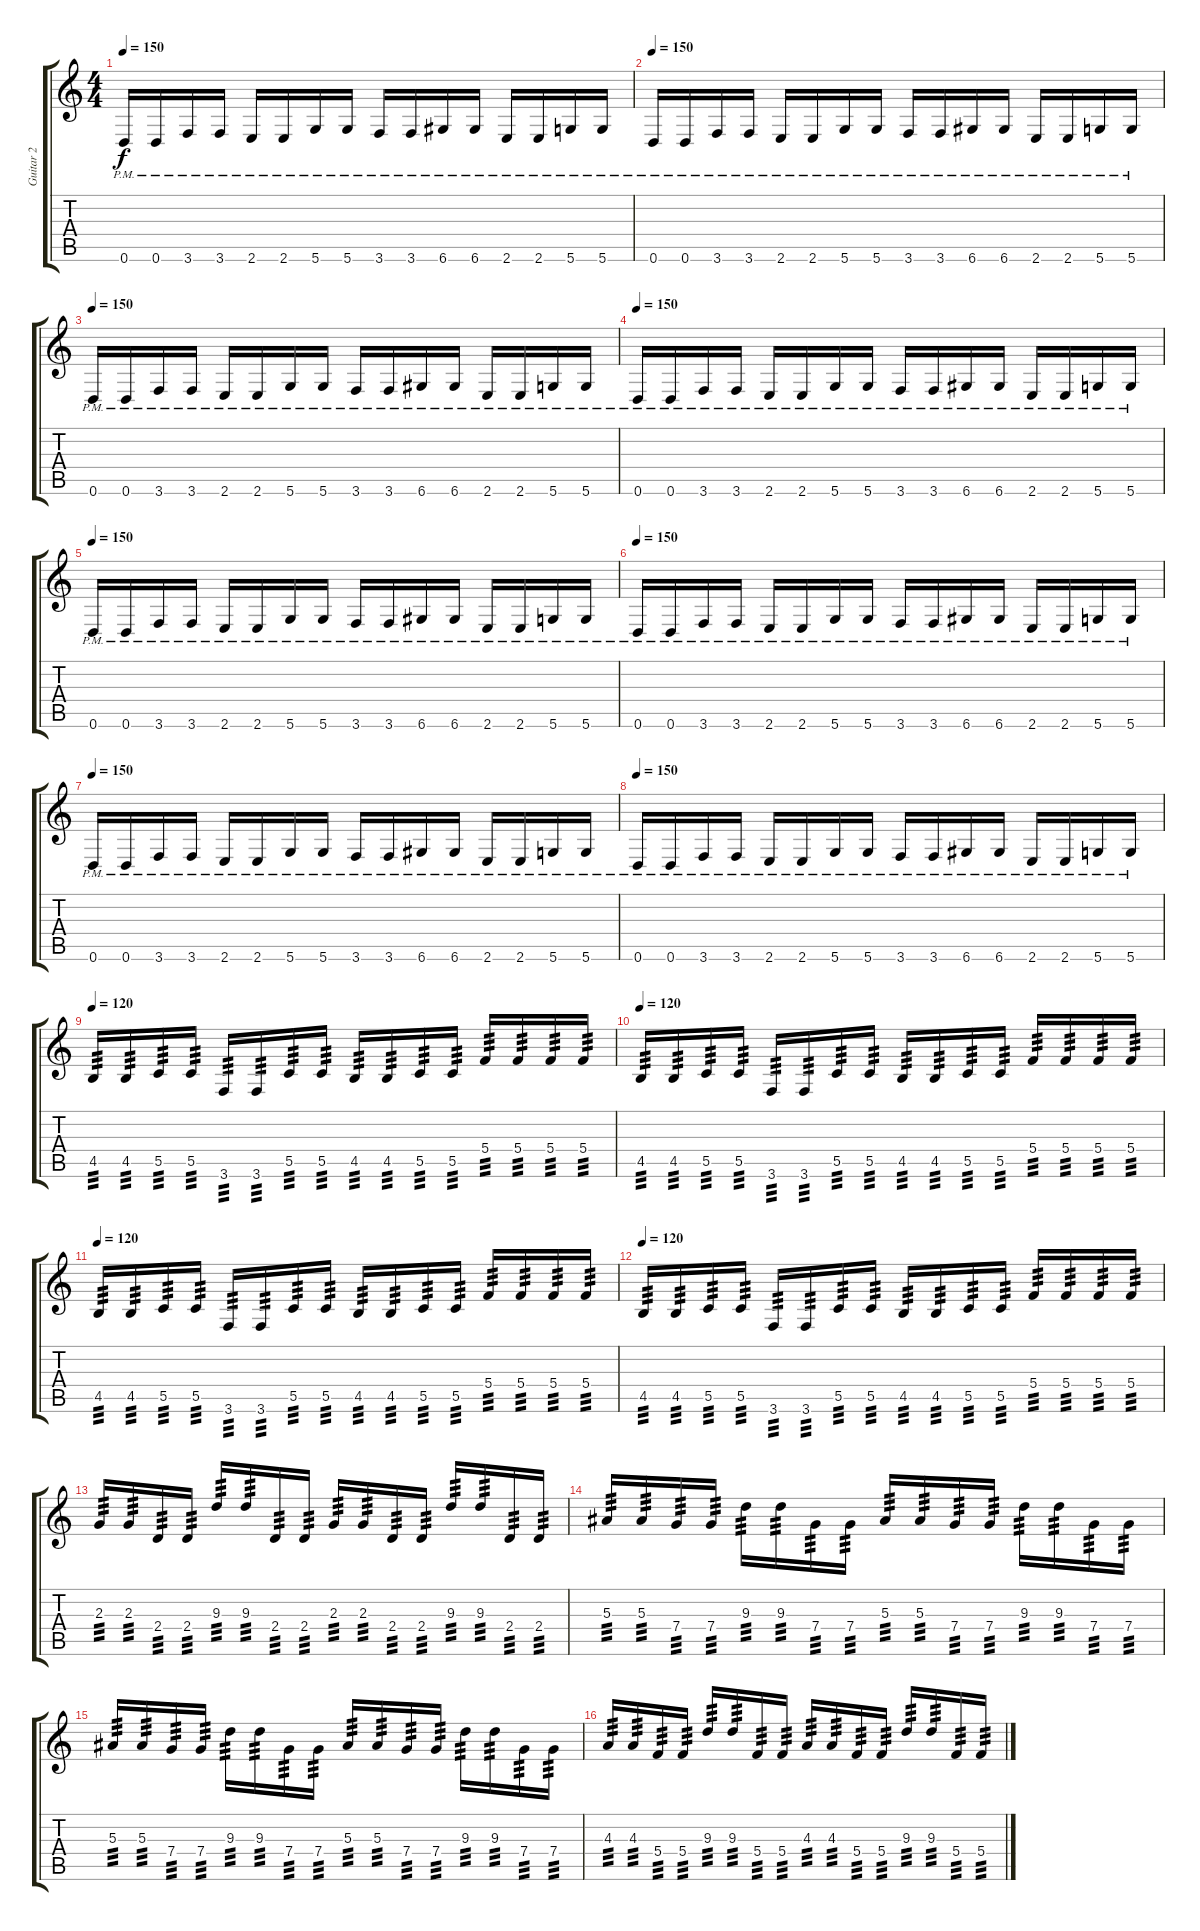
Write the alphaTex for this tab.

\track ("Guitar 2" "Guitar 2") {instrument distortionguitar}
\staff {score tabs}
\tuning (D4 A3 F3 C3 G2 D2) {hide}
\ts (4 4)
\tempo 150
\clef g2
\ks c
0.6{pm}.16{dy f} 0.6{pm}.16 3.6{pm}.16 3.6{pm}.16 2.6{pm}.16 2.6{pm}.16 5.6{pm}.16 5.6{pm}.16 3.6{pm}.16 3.6{pm}.16 6.6{pm}.16 6.6{pm}.16 2.6{pm}.16 2.6{pm}.16 5.6{pm}.16 5.6{pm}.16 |
\tempo 150
0.6{pm}.16 0.6{pm}.16 3.6{pm}.16 3.6{pm}.16 2.6{pm}.16 2.6{pm}.16 5.6{pm}.16 5.6{pm}.16 3.6{pm}.16 3.6{pm}.16 6.6{pm}.16 6.6{pm}.16 2.6{pm}.16 2.6{pm}.16 5.6{pm}.16 5.6{pm}.16 |
\tempo 150
0.6{pm}.16 0.6{pm}.16 3.6{pm}.16 3.6{pm}.16 2.6{pm}.16 2.6{pm}.16 5.6{pm}.16 5.6{pm}.16 3.6{pm}.16 3.6{pm}.16 6.6{pm}.16 6.6{pm}.16 2.6{pm}.16 2.6{pm}.16 5.6{pm}.16 5.6{pm}.16 |
\tempo 150
0.6{pm}.16 0.6{pm}.16 3.6{pm}.16 3.6{pm}.16 2.6{pm}.16 2.6{pm}.16 5.6{pm}.16 5.6{pm}.16 3.6{pm}.16 3.6{pm}.16 6.6{pm}.16 6.6{pm}.16 2.6{pm}.16 2.6{pm}.16 5.6{pm}.16 5.6{pm}.16 |
\tempo 150
0.6{pm}.16 0.6{pm}.16 3.6{pm}.16 3.6{pm}.16 2.6{pm}.16 2.6{pm}.16 5.6{pm}.16 5.6{pm}.16 3.6{pm}.16 3.6{pm}.16 6.6{pm}.16 6.6{pm}.16 2.6{pm}.16 2.6{pm}.16 5.6{pm}.16 5.6{pm}.16 |
\tempo 150
0.6{pm}.16 0.6{pm}.16 3.6{pm}.16 3.6{pm}.16 2.6{pm}.16 2.6{pm}.16 5.6{pm}.16 5.6{pm}.16 3.6{pm}.16 3.6{pm}.16 6.6{pm}.16 6.6{pm}.16 2.6{pm}.16 2.6{pm}.16 5.6{pm}.16 5.6{pm}.16 |
\tempo 150
0.6{pm}.16 0.6{pm}.16 3.6{pm}.16 3.6{pm}.16 2.6{pm}.16 2.6{pm}.16 5.6{pm}.16 5.6{pm}.16 3.6{pm}.16 3.6{pm}.16 6.6{pm}.16 6.6{pm}.16 2.6{pm}.16 2.6{pm}.16 5.6{pm}.16 5.6{pm}.16 |
\tempo 150
0.6{pm}.16 0.6{pm}.16 3.6{pm}.16 3.6{pm}.16 2.6{pm}.16 2.6{pm}.16 5.6{pm}.16 5.6{pm}.16 3.6{pm}.16 3.6{pm}.16 6.6{pm}.16 6.6{pm}.16 2.6{pm}.16 2.6{pm}.16 5.6{pm}.16 5.6{pm}.16 |
\tempo 150
\tempo 120
4.5.16{tp 3} 4.5.16{tp 3} 5.5.16{tp 3} 5.5.16{tp 3} 3.6.16{tp 3} 3.6.16{tp 3} 5.5.16{tp 3} 5.5.16{tp 3} 4.5.16{tp 3} 4.5.16{tp 3} 5.5.16{tp 3} 5.5.16{tp 3} 5.4.16{tp 3} 5.4.16{tp 3} 5.4.16{tp 3} 5.4.16{tp 3} |
\tempo 120
4.5.16{tp 3} 4.5.16{tp 3} 5.5.16{tp 3} 5.5.16{tp 3} 3.6.16{tp 3} 3.6.16{tp 3} 5.5.16{tp 3} 5.5.16{tp 3} 4.5.16{tp 3} 4.5.16{tp 3} 5.5.16{tp 3} 5.5.16{tp 3} 5.4.16{tp 3} 5.4.16{tp 3} 5.4.16{tp 3} 5.4.16{tp 3} |
\tempo 120
4.5.16{tp 3} 4.5.16{tp 3} 5.5.16{tp 3} 5.5.16{tp 3} 3.6.16{tp 3} 3.6.16{tp 3} 5.5.16{tp 3} 5.5.16{tp 3} 4.5.16{tp 3} 4.5.16{tp 3} 5.5.16{tp 3} 5.5.16{tp 3} 5.4.16{tp 3} 5.4.16{tp 3} 5.4.16{tp 3} 5.4.16{tp 3} |
\tempo 120
4.5.16{tp 3} 4.5.16{tp 3} 5.5.16{tp 3} 5.5.16{tp 3} 3.6.16{tp 3} 3.6.16{tp 3} 5.5.16{tp 3} 5.5.16{tp 3} 4.5.16{tp 3} 4.5.16{tp 3} 5.5.16{tp 3} 5.5.16{tp 3} 5.4.16{tp 3} 5.4.16{tp 3} 5.4.16{tp 3} 5.4.16{tp 3} |
2.3.16{tp 3 volume 12} 2.3.16{tp 3} 2.4.16{tp 3} 2.4.16{tp 3} 9.3.16{tp 3} 9.3.16{tp 3} 2.4.16{tp 3} 2.4.16{tp 3} 2.3.16{tp 3} 2.3.16{tp 3} 2.4.16{tp 3} 2.4.16{tp 3} 9.3.16{tp 3} 9.3.16{tp 3} 2.4.16{tp 3} 2.4.16{tp 3} |
5.3.16{tp 3} 5.3.16{tp 3} 7.4.16{tp 3} 7.4.16{tp 3} 9.3.16{tp 3} 9.3.16{tp 3} 7.4.16{tp 3} 7.4.16{tp 3} 5.3.16{tp 3} 5.3.16{tp 3} 7.4.16{tp 3} 7.4.16{tp 3} 9.3.16{tp 3} 9.3.16{tp 3} 7.4.16{tp 3} 7.4.16{tp 3} |
5.3.16{tp 3} 5.3.16{tp 3} 7.4.16{tp 3} 7.4.16{tp 3} 9.3.16{tp 3} 9.3.16{tp 3} 7.4.16{tp 3} 7.4.16{tp 3} 5.3.16{tp 3} 5.3.16{tp 3} 7.4.16{tp 3} 7.4.16{tp 3} 9.3.16{tp 3} 9.3.16{tp 3} 7.4.16{tp 3} 7.4.16{tp 3} |
4.3.16{tp 3} 4.3.16{tp 3} 5.4.16{tp 3} 5.4.16{tp 3} 9.3.16{tp 3} 9.3.16{tp 3} 5.4.16{tp 3} 5.4.16{tp 3} 4.3.16{tp 3} 4.3.16{tp 3} 5.4.16{tp 3} 5.4.16{tp 3} 9.3.16{tp 3} 9.3.16{tp 3} 5.4.16{tp 3} 5.4.16{tp 3}
